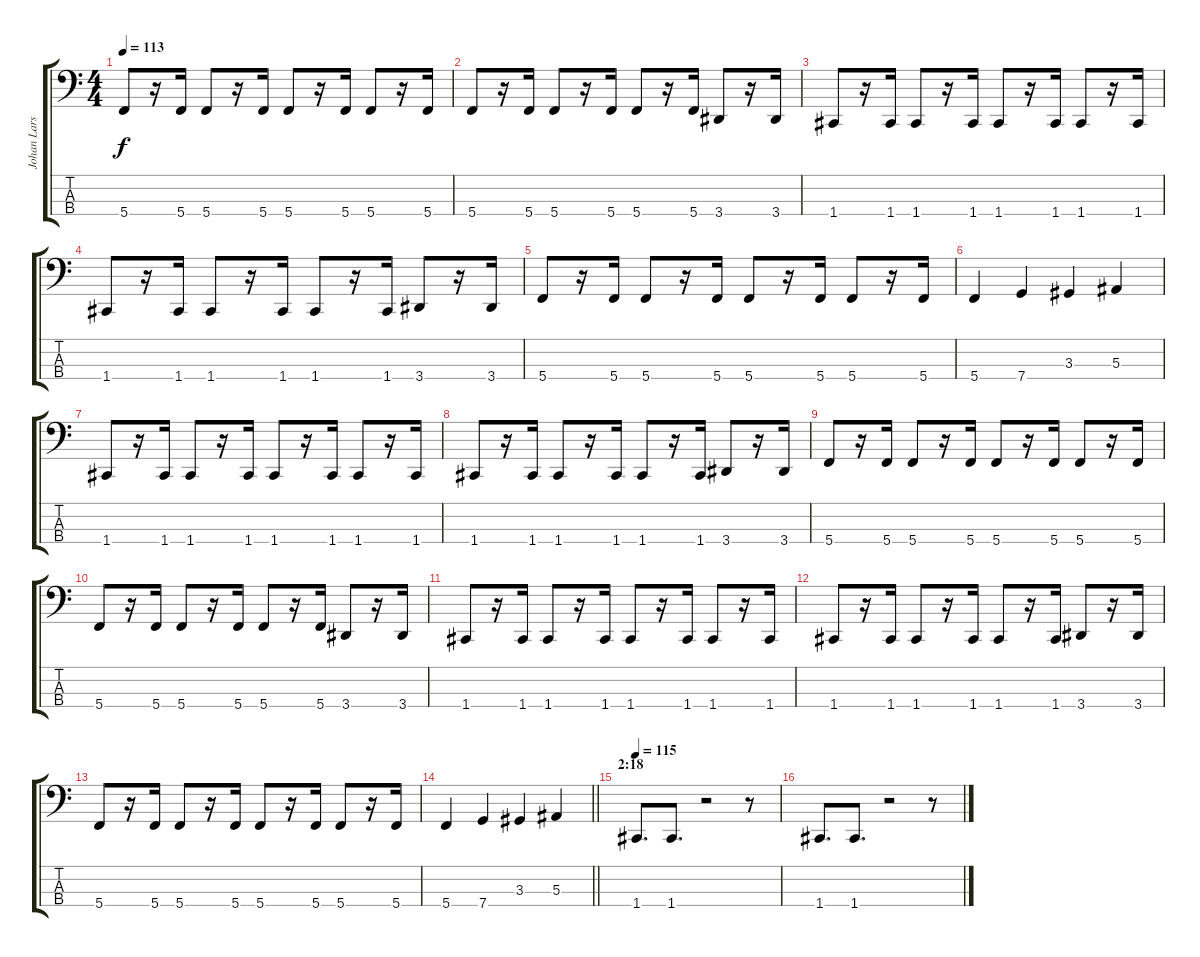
\track ("Johan Larsson" "Johan Lars") {instrument electricbassfinger}
\staff {score tabs}
\tuning (Eb2 Bb1 F1 C1) {hide}
\ts (4 4)
\tempo 113
\clef f4
\ks c
5.4.8{dy f} r.16 5.4.16 5.4.8 r.16 5.4.16 5.4.8 r.16 5.4.16 5.4.8 r.16 5.4.16 |
5.4.8 r.16 5.4.16 5.4.8 r.16 5.4.16 5.4.8 r.16 5.4.16 3.4.8 r.16 3.4.16 |
1.4.8 r.16 1.4.16 1.4.8 r.16 1.4.16 1.4.8 r.16 1.4.16 1.4.8 r.16 1.4.16 |
1.4.8 r.16 1.4.16 1.4.8 r.16 1.4.16 1.4.8 r.16 1.4.16 3.4.8 r.16 3.4.16 |
5.4.8 r.16 5.4.16 5.4.8 r.16 5.4.16 5.4.8 r.16 5.4.16 5.4.8 r.16 5.4.16 |
5.4.4 7.4.4 3.3.4 5.3.4 |
1.4.8 r.16 1.4.16 1.4.8 r.16 1.4.16 1.4.8 r.16 1.4.16 1.4.8 r.16 1.4.16 |
1.4.8 r.16 1.4.16 1.4.8 r.16 1.4.16 1.4.8 r.16 1.4.16 3.4.8 r.16 3.4.16 |
5.4.8 r.16 5.4.16 5.4.8 r.16 5.4.16 5.4.8 r.16 5.4.16 5.4.8 r.16 5.4.16 |
5.4.8 r.16 5.4.16 5.4.8 r.16 5.4.16 5.4.8 r.16 5.4.16 3.4.8 r.16 3.4.16 |
1.4.8 r.16 1.4.16 1.4.8 r.16 1.4.16 1.4.8 r.16 1.4.16 1.4.8 r.16 1.4.16 |
1.4.8 r.16 1.4.16 1.4.8 r.16 1.4.16 1.4.8 r.16 1.4.16 3.4.8 r.16 3.4.16 |
5.4.8 r.16 5.4.16 5.4.8 r.16 5.4.16 5.4.8 r.16 5.4.16 5.4.8 r.16 5.4.16 |
\barLineRight lightlight
5.4.4 7.4.4 3.3.4 5.3.4 |
\section ("" "2:18")
\tempo 115
1.4.8{d} 1.4.8{d} r.2 r.8 |
1.4.8{d} 1.4.8{d} r.2 r.8
